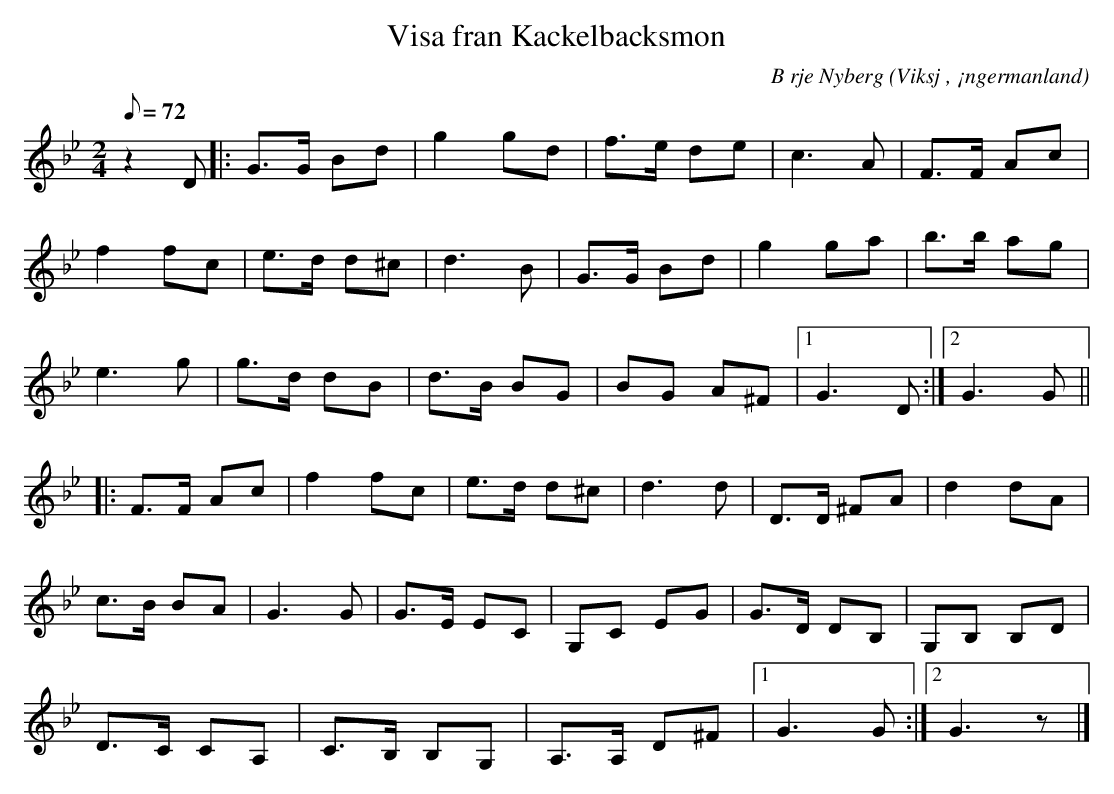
X:1
T:Visa fran Kackelbacksmon
C:B rje Nyberg
O:Viksj , ¡ngermanland
M:2/4
L:1/8
Q:72
K:Gm
z2 D|: G>G Bd | g2 gd | f>e de | c2>A2 | F>F Ac |
f2 fc | e>d d^c | d2>B2 | G>G Bd |g2 ga | b>b ag |
e2> g2 | g>d dB |d>B BG |BG A^F |1 G2> D2 :|2 G2> G2 ||
|: F>F Ac | f2 fc | e>d d^c | d2>d2 | D>D ^FA | d2 dA |
c>B BA |G2> G2 | G>E EC | G,C EG | G>D DB, | G,B, B,D |
D>C CA, | C>B, B,G, | A,>A, D^F |1 G2> G2 :|2 G2> z2 |]
